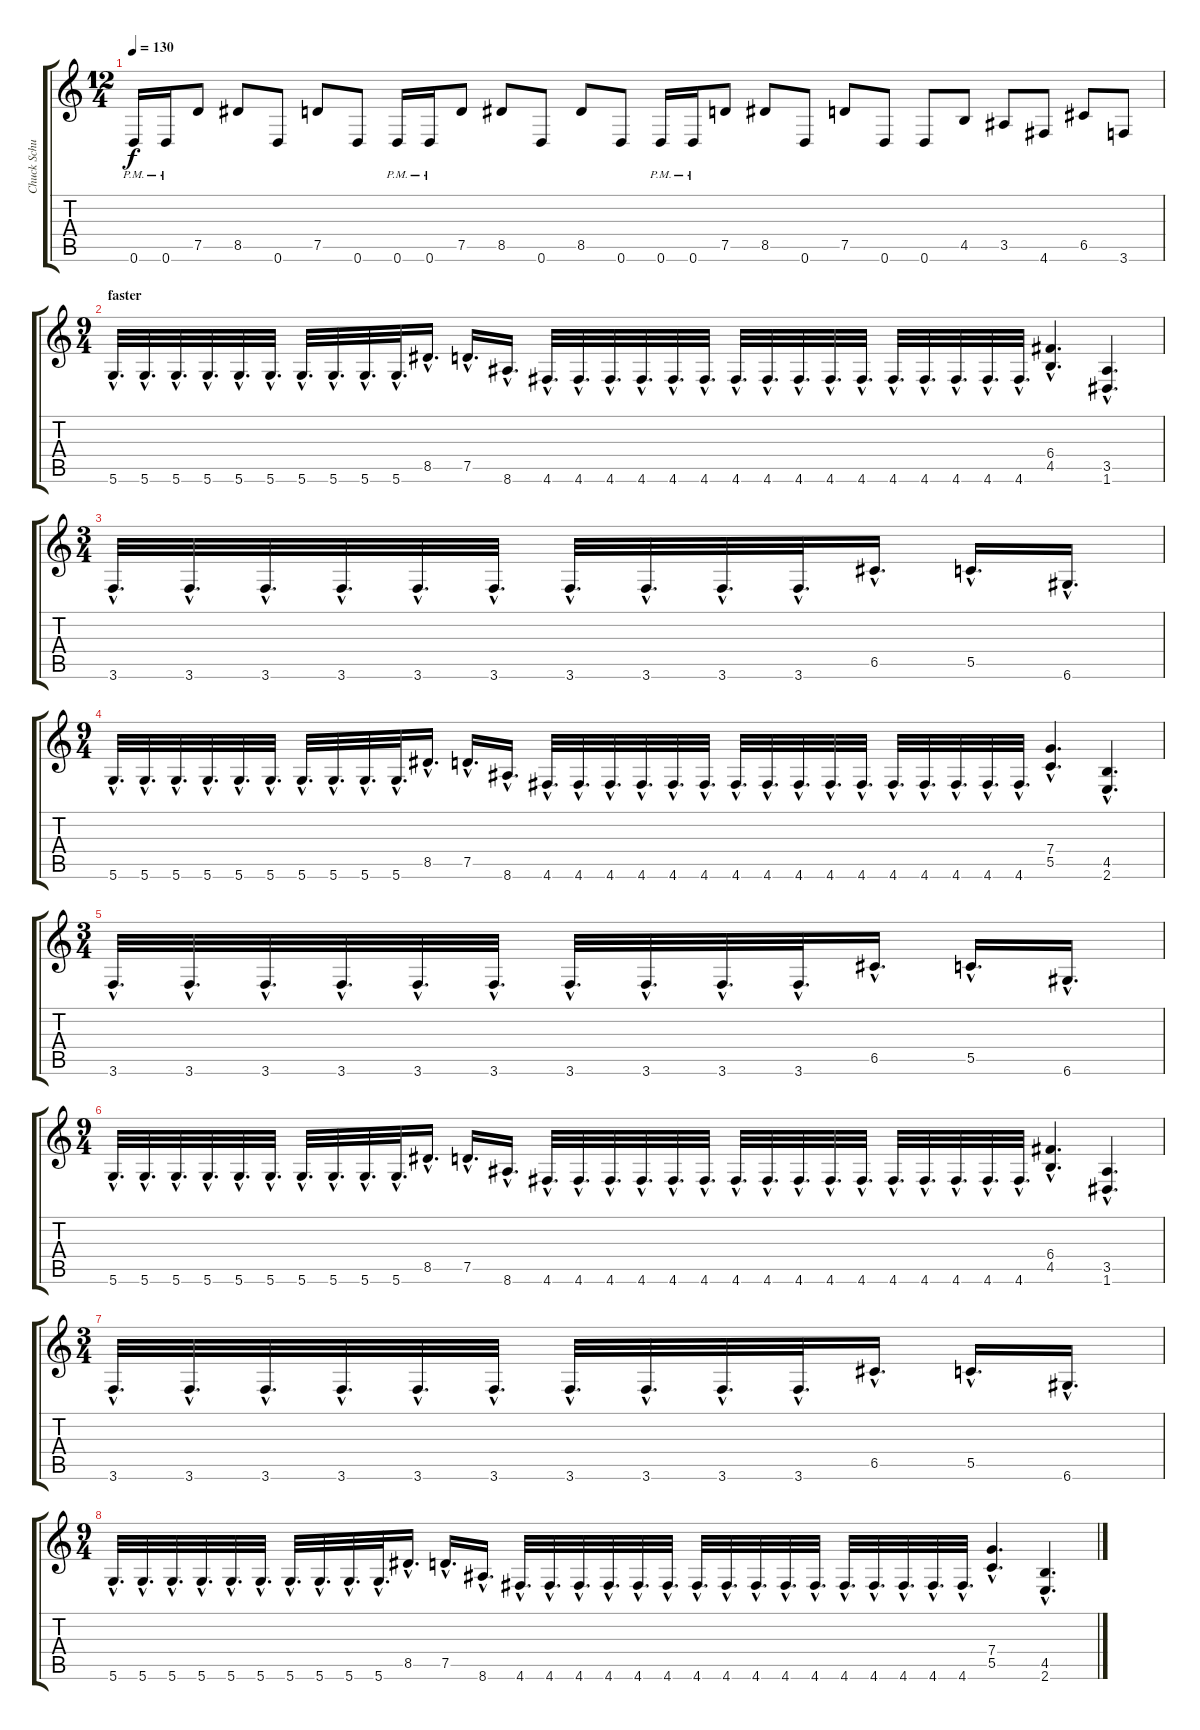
\track ("Chuck Schuldiner" "Chuck Schu") {instrument distortionguitar}
\staff {score tabs}
\tuning (D4 A3 F3 C3 G2 D2) {hide}
\ts (12 4)
\tempo 130
\clef g2
\ks c
0.6{pm}.16{dy f} 0.6{pm}.16 7.5.8 8.5.8 0.6.8 7.5.8 0.6.8 0.6{pm}.16 0.6{pm}.16 7.5.8 8.5.8 0.6.8 8.5.8 0.6.8 0.6{pm}.16 0.6{pm}.16 7.5.8 8.5.8 0.6.8 7.5.8 0.6.8 0.6.8 4.5.8 3.5.8 4.6.8 6.5.8 3.6.8 |
\ts (9 4)
\section ("" "faster")
5.6{hac}.32{d} 5.6{hac}.32{d} 5.6{hac}.32{d} 5.6{hac}.32{d} 5.6{hac}.32{d} 5.6{hac}.32{d} 5.6{hac}.32{d} 5.6{hac}.32{d} 5.6{hac}.32{d} 5.6{hac}.32{d} 8.5{hac}.16{d} 7.5{hac}.16{d} 8.6{hac}.16{d} 4.6{hac}.32{d} 4.6{hac}.32{d} 4.6{hac}.32{d} 4.6{hac}.32{d} 4.6{hac}.32{d} 4.6{hac}.32{d} 4.6{hac}.32{d} 4.6{hac}.32{d} 4.6{hac}.32{d} 4.6{hac}.32{d} 4.6{hac}.32{d} 4.6{hac}.32{d} 4.6{hac}.32{d} 4.6{hac}.32{d} 4.6{hac}.32{d} 4.6{hac}.32{d} (6.4{hac} 4.5{hac}).4{d} (3.5{hac} 1.6{hac}).4{d} |
\ts (3 4)
3.6{hac}.32{d} 3.6{hac}.32{d} 3.6{hac}.32{d} 3.6{hac}.32{d} 3.6{hac}.32{d} 3.6{hac}.32{d} 3.6{hac}.32{d} 3.6{hac}.32{d} 3.6{hac}.32{d} 3.6{hac}.32{d} 6.5{hac}.16{d} 5.5{hac}.16{d} 6.6{hac}.16{d} |
\ts (9 4)
5.6{hac}.32{d} 5.6{hac}.32{d} 5.6{hac}.32{d} 5.6{hac}.32{d} 5.6{hac}.32{d} 5.6{hac}.32{d} 5.6{hac}.32{d} 5.6{hac}.32{d} 5.6{hac}.32{d} 5.6{hac}.32{d} 8.5{hac}.16{d} 7.5{hac}.16{d} 8.6{hac}.16{d} 4.6{hac}.32{d} 4.6{hac}.32{d} 4.6{hac}.32{d} 4.6{hac}.32{d} 4.6{hac}.32{d} 4.6{hac}.32{d} 4.6{hac}.32{d} 4.6{hac}.32{d} 4.6{hac}.32{d} 4.6{hac}.32{d} 4.6{hac}.32{d} 4.6{hac}.32{d} 4.6{hac}.32{d} 4.6{hac}.32{d} 4.6{hac}.32{d} 4.6{hac}.32{d} (7.4{hac} 5.5{hac}).4{d} (4.5{hac} 2.6{hac}).4{d} |
\ts (3 4)
3.6{hac}.32{d} 3.6{hac}.32{d} 3.6{hac}.32{d} 3.6{hac}.32{d} 3.6{hac}.32{d} 3.6{hac}.32{d} 3.6{hac}.32{d} 3.6{hac}.32{d} 3.6{hac}.32{d} 3.6{hac}.32{d} 6.5{hac}.16{d} 5.5{hac}.16{d} 6.6{hac}.16{d} |
\ts (9 4)
5.6{hac}.32{d} 5.6{hac}.32{d} 5.6{hac}.32{d} 5.6{hac}.32{d} 5.6{hac}.32{d} 5.6{hac}.32{d} 5.6{hac}.32{d} 5.6{hac}.32{d} 5.6{hac}.32{d} 5.6{hac}.32{d} 8.5{hac}.16{d} 7.5{hac}.16{d} 8.6{hac}.16{d} 4.6{hac}.32{d} 4.6{hac}.32{d} 4.6{hac}.32{d} 4.6{hac}.32{d} 4.6{hac}.32{d} 4.6{hac}.32{d} 4.6{hac}.32{d} 4.6{hac}.32{d} 4.6{hac}.32{d} 4.6{hac}.32{d} 4.6{hac}.32{d} 4.6{hac}.32{d} 4.6{hac}.32{d} 4.6{hac}.32{d} 4.6{hac}.32{d} 4.6{hac}.32{d} (6.4{hac} 4.5{hac}).4{d} (3.5{hac} 1.6{hac}).4{d} |
\ts (3 4)
3.6{hac}.32{d} 3.6{hac}.32{d} 3.6{hac}.32{d} 3.6{hac}.32{d} 3.6{hac}.32{d} 3.6{hac}.32{d} 3.6{hac}.32{d} 3.6{hac}.32{d} 3.6{hac}.32{d} 3.6{hac}.32{d} 6.5{hac}.16{d} 5.5{hac}.16{d} 6.6{hac}.16{d} |
\ts (9 4)
5.6{hac}.32{d} 5.6{hac}.32{d} 5.6{hac}.32{d} 5.6{hac}.32{d} 5.6{hac}.32{d} 5.6{hac}.32{d} 5.6{hac}.32{d} 5.6{hac}.32{d} 5.6{hac}.32{d} 5.6{hac}.32{d} 8.5{hac}.16{d} 7.5{hac}.16{d} 8.6{hac}.16{d} 4.6{hac}.32{d} 4.6{hac}.32{d} 4.6{hac}.32{d} 4.6{hac}.32{d} 4.6{hac}.32{d} 4.6{hac}.32{d} 4.6{hac}.32{d} 4.6{hac}.32{d} 4.6{hac}.32{d} 4.6{hac}.32{d} 4.6{hac}.32{d} 4.6{hac}.32{d} 4.6{hac}.32{d} 4.6{hac}.32{d} 4.6{hac}.32{d} 4.6{hac}.32{d} (7.4{hac} 5.5{hac}).4{d} (4.5{hac} 2.6{hac}).4{d}
